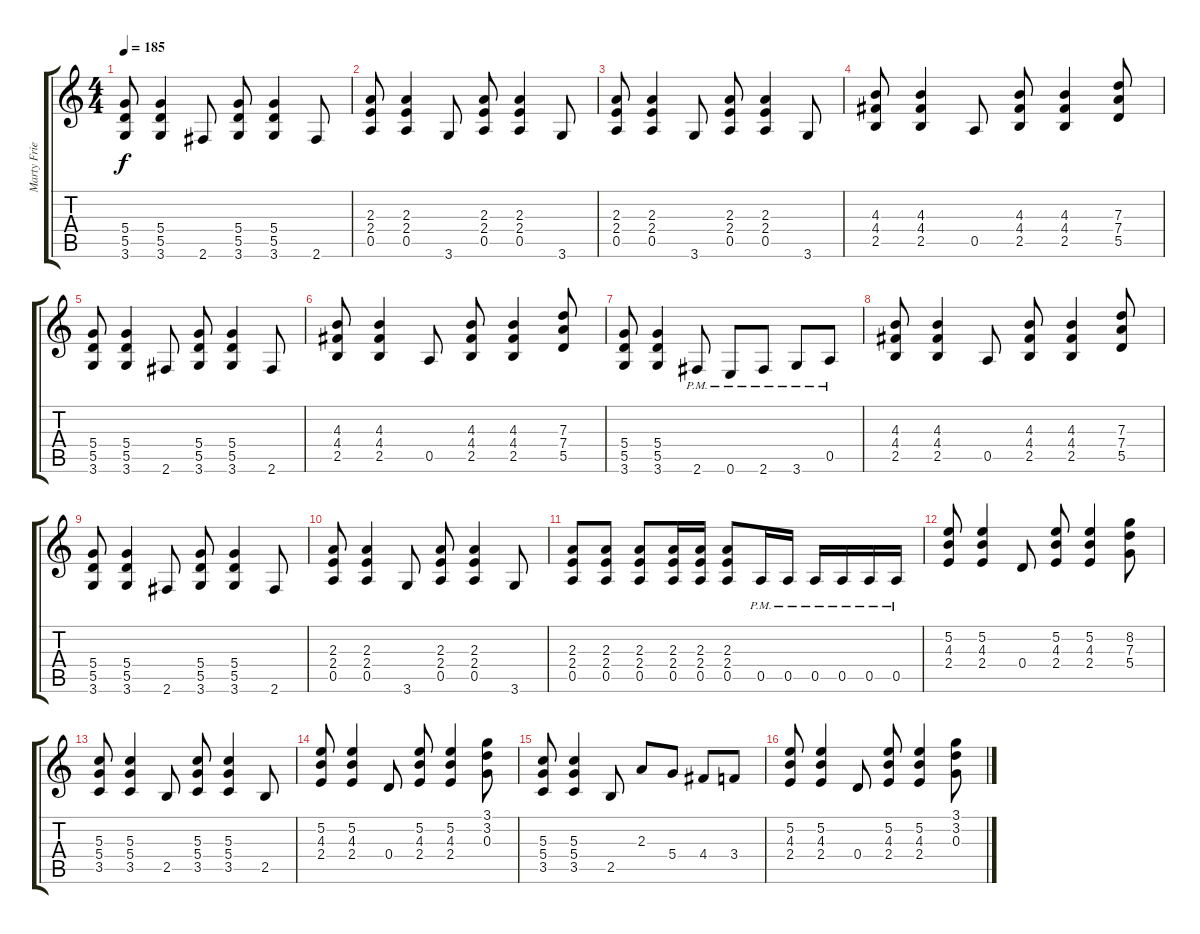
\track ("Marty Friedman" "Marty Frie") {instrument overdrivenguitar}
\staff {score tabs}
\tuning (E4 B3 G3 D3 A2 E2) {hide}
\ts (4 4)
\tempo 185
\clef g2
\ks c
(5.4 5.5 3.6).8{dy f} (5.4 5.5 3.6).4 2.6.8 (5.4 5.5 3.6).8 (5.4 5.5 3.6).4 2.6.8 |
(2.3 2.4 0.5).8 (2.3 2.4 0.5).4 3.6.8 (2.3 2.4 0.5).8 (2.3 2.4 0.5).4 3.6.8 |
(2.3 2.4 0.5).8 (2.3 2.4 0.5).4 3.6.8 (2.3 2.4 0.5).8 (2.3 2.4 0.5).4 3.6.8 |
(4.3 4.4 2.5).8 (4.3 4.4 2.5).4 0.5.8 (4.3 4.4 2.5).8 (4.3 4.4 2.5).4 (7.3 7.4 5.5).8 |
(5.4 5.5 3.6).8 (5.4 5.5 3.6).4 2.6.8 (5.4 5.5 3.6).8 (5.4 5.5 3.6).4 2.6.8 |
(4.3 4.4 2.5).8 (4.3 4.4 2.5).4 0.5.8 (4.3 4.4 2.5).8 (4.3 4.4 2.5).4 (7.3 7.4 5.5).8 |
(5.4 5.5 3.6).8 (5.4 5.5 3.6).4 2.6{pm}.8 0.6{pm}.8 2.6{pm}.8 3.6{pm}.8 0.5{pm}.8 |
(4.3 4.4 2.5).8 (4.3 4.4 2.5).4 0.5.8 (4.3 4.4 2.5).8 (4.3 4.4 2.5).4 (7.3 7.4 5.5).8 |
(5.4 5.5 3.6).8 (5.4 5.5 3.6).4 2.6.8 (5.4 5.5 3.6).8 (5.4 5.5 3.6).4 2.6.8 |
(2.3 2.4 0.5).8 (2.3 2.4 0.5).4 3.6.8 (2.3 2.4 0.5).8 (2.3 2.4 0.5).4 3.6.8 |
(2.3 2.4 0.5).8 (2.3 2.4 0.5).8 (2.3 2.4 0.5).8 (2.3 2.4 0.5).16 (2.3 2.4 0.5).16 (2.3 2.4 0.5).8 0.5{pm}.16 0.5{pm}.16 0.5{pm}.16 0.5{pm}.16 0.5{pm}.16 0.5{pm}.16 |
(5.2 4.3 2.4).8 (5.2 4.3 2.4).4 0.4.8 (5.2 4.3 2.4).8 (5.2 4.3 2.4).4 (8.2 7.3 5.4).8 |
(5.3 5.4 3.5).8 (5.3 5.4 3.5).4 2.5.8 (5.3 5.4 3.5).8 (5.3 5.4 3.5).4 2.5.8 |
(5.2 4.3 2.4).8 (5.2 4.3 2.4).4 0.4.8 (5.2 4.3 2.4).8 (5.2 4.3 2.4).4 (3.1 3.2 0.3).8 |
(5.3 5.4 3.5).8 (5.3 5.4 3.5).4 2.5.8 2.3.8 5.4.8 4.4.8 3.4.8 |
(5.2 4.3 2.4).8 (5.2 4.3 2.4).4 0.4.8 (5.2 4.3 2.4).8 (5.2 4.3 2.4).4 (3.1 3.2 0.3).8
